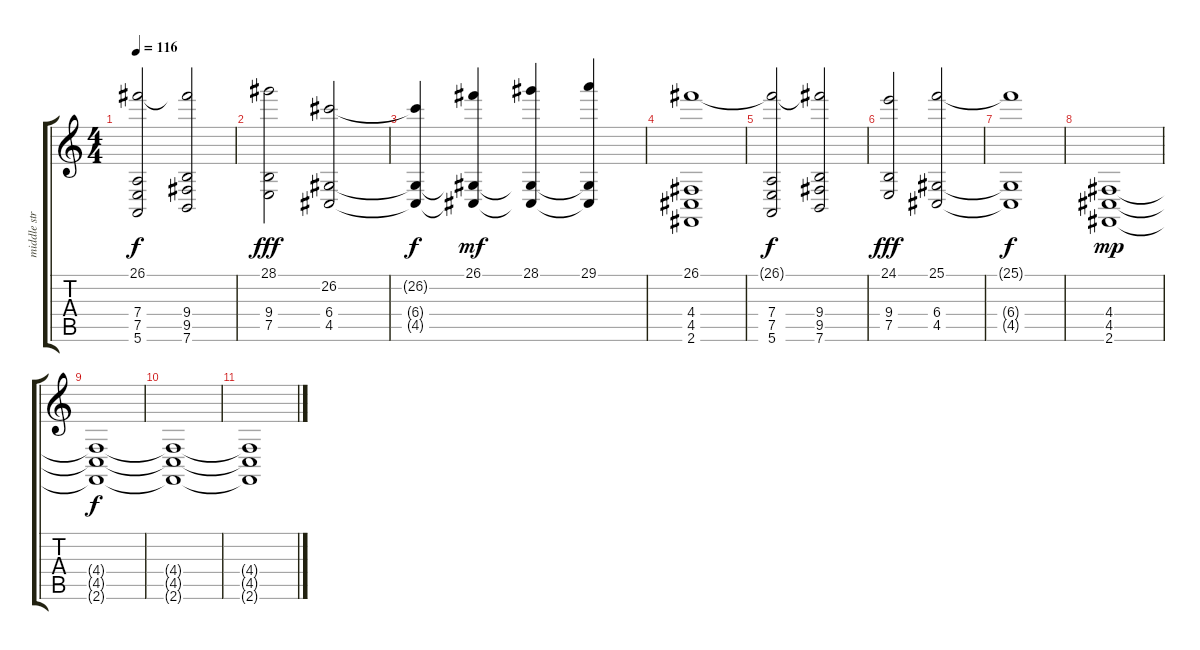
\track ("middle strings" "middle str") {instrument stringensemble1}
\staff {score tabs}
\tuning (E4 B3 G3 D3 A2 E2) {hide}
\ts (4 4)
\tempo 116
\clef g2
\ks c
(26.1{t} 7.4 7.5 5.6).2{dy f} (26.1{t} 9.4 9.5 7.6).2 |
(28.1 9.4 7.5).2{dy fff} (26.2 6.4 4.5).2 |
(26.2{t} 6.4{t} 4.5{t}).4{dy f} (26.1 6.4{t} 4.5{t}).4{dy mf} (28.1 6.4{t} 4.5{t}).4 (29.1 6.4{t} 4.5{t}).4 |
(26.1 4.4 4.5 2.6).1 |
(26.1{t} 7.4 7.5 5.6).2{dy f} (26.1{t} 9.4 9.5 7.6).2 |
(24.1 9.4 7.5).2{dy fff} (25.1 6.4 4.5).2 |
(25.1{t} 6.4{t} 4.5{t}).1{dy f} |
(4.4 4.5 2.6).1{dy mp volume 6} |
(4.4{t} 4.5{t} 2.6{t}).1{dy f} |
(4.4{t} 4.5{t} 2.6{t}).1{volume 0} |
(4.4{t} 4.5{t} 2.6{t}).1
